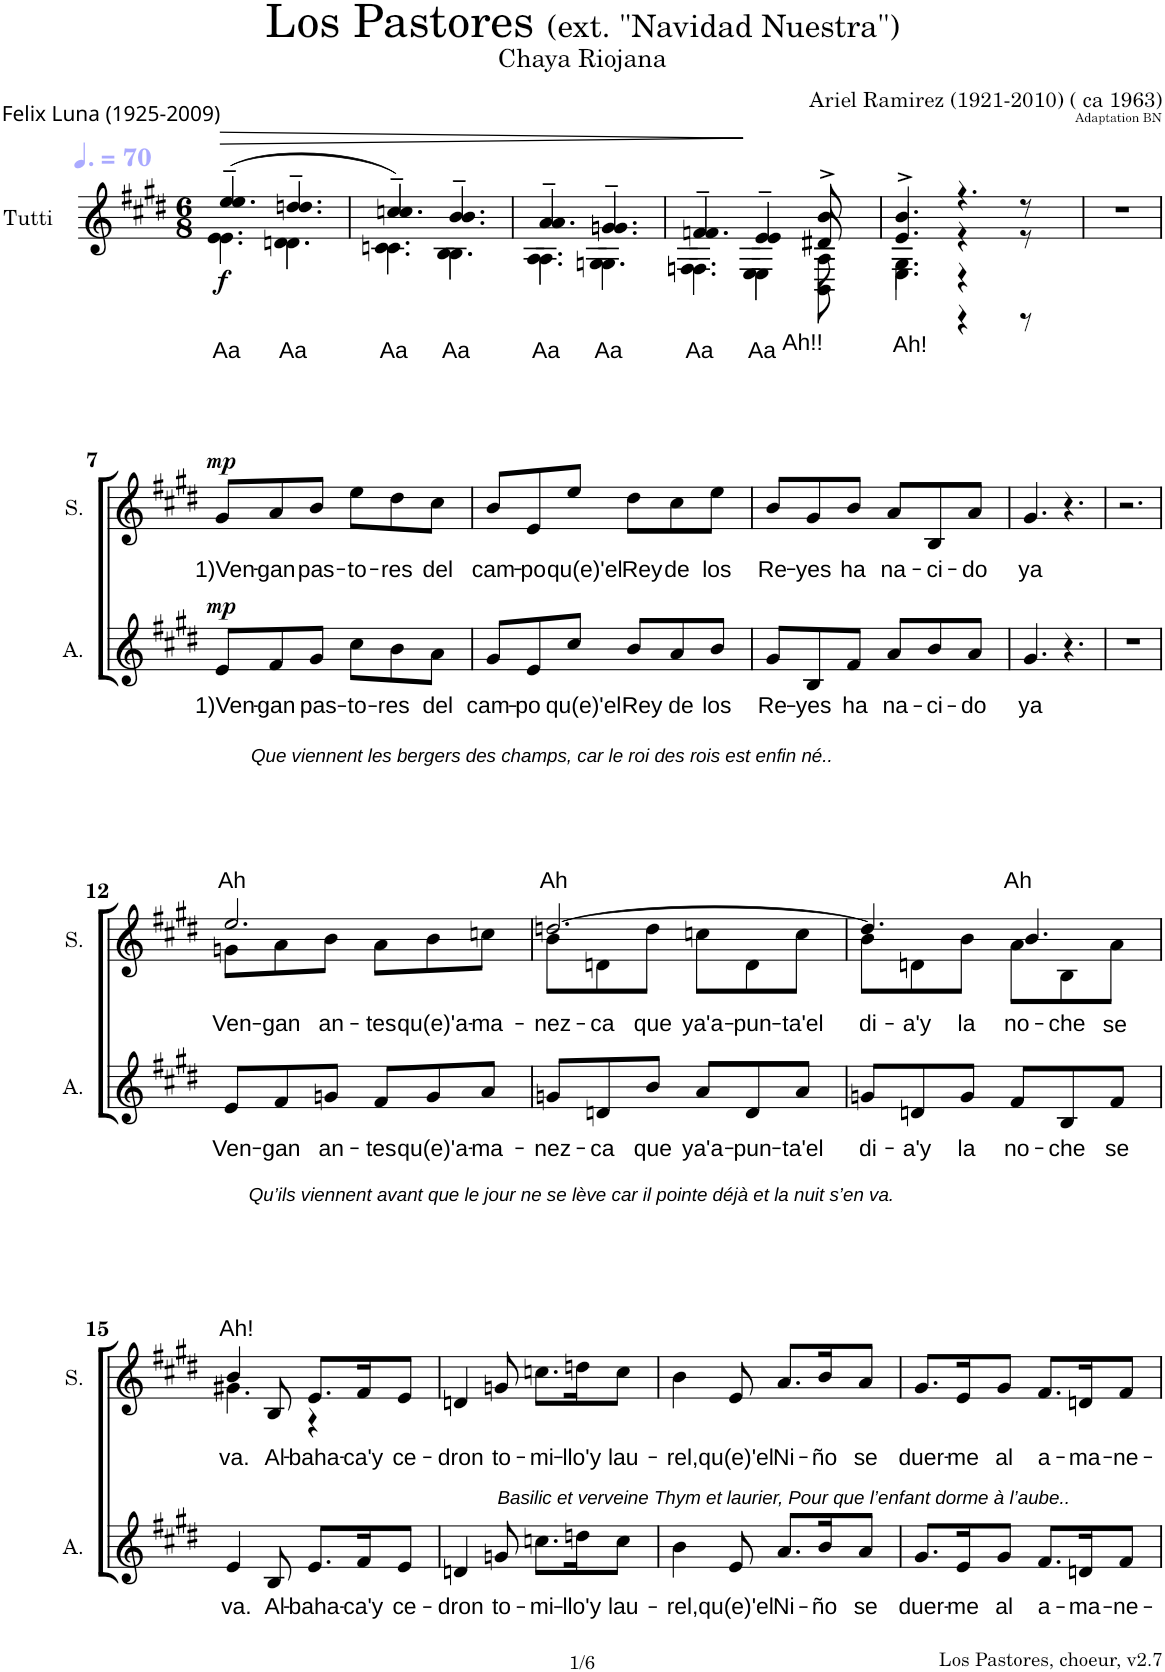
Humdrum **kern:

**kern	**text	**dynam	**kern	**text	**text	**dynam	**kern	**text	**dynam	**kern
*part4	*part4	*part4	*part3	*part3	*part3	*part3	*part2	*part2	*part2	*part1
*staff4	*staff4	*staff4	*staff3	*staff3	*staff3	*staff3	*staff2	*staff2	*staff2	*staff1
*I"Alto	*	*	*I"Soprano	*	*	*	*I"Tutti	*	*	*I"Inst
*I'A.	*	*	*I'S.	*	*	*	*I'Tutti	*	*	*
*stria5	*	*	*stria5	*	*	*	*	*	*	*
*clefG2	*	*	*clefG2	*	*	*	*clefG2	*	*	*clefG2
*k[f#c#g#d#]	*	*	*k[f#c#g#d#]	*	*	*	*k[f#c#g#d#]	*	*	*k[f#c#g#d#]
*M6/8	*	*	*M6/8	*	*	*	*M6/8	*	*	*M6/8
*MM105	*	*	*MM105	*	*	*	*MM105	*	*	*MM105
=1	=1	=1	=1	=1	=1	=1	=1	=1	=1	=1
!	!	!	!	!	!	!	!	!LO:LY:b	!LO:HP:b	!
*	*	*	*	*	*	*	*^	*	*	*
*	*	*	*	*	*	*	*	*^	*	*	*
*	*	*	*	*	*	*	*	*	*^	*	*	*
!	!	!	!	!	!	!	!	!	!	!	!	!LO:DY:n=1:b	!
2.r	.	.	2.r	.	.	.	(4.ee~/	4.e\	4.ee/	4.e\	Aa	> f	2.r
!	!	!	!	!	!	!	!	!	!	!	!LO:LY:b	!	!
.	.	.	.	.	.	.	4.ddn~/	4.dn\	4.dd/	4.d\	Aa	.	.
=2	=2	=2	=2	=2	=2	=2	=2	=2	=2	=2	=2	=2	=2
!	!	!	!	!	!	!	!	!	!	!	!LO:LY:b	!	!
2.r	.	.	2.r	.	.	.	4.ccn~/)	4.cn\	4.cc/	4.c\	Aa	.	2.r
!	!	!	!	!	!	!	!	!	!	!	!LO:LY:b	!	!
.	.	.	.	.	.	.	4.b~/	4.B\	4.b/	4.B\	Aa	.	.
=3	=3	=3	=3	=3	=3	=3	=3	=3	=3	=3	=3	=3	=3
!	!	!	!	!	!	!	!	!	!	!	!LO:LY:b	!	!
2.r	.	.	2.r	.	.	.	4.a~/	4.A\	4.a/	4.A\	Aa	.	2.r
!	!	!	!	!	!	!	!	!	!	!	!LO:LY:b	!	!
.	.	.	.	.	.	.	4.gn~/	4.Gn\	4.g/	4.G\	Aa	.	.
=4	=4	=4	=4	=4	=4	=4	=4	=4	=4	=4	=4	=4	=4
!	!	!	!	!	!	!	!	!	!	!	!LO:LY:b	!	!
2.r	.	.	2.r	.	.	.	4.fn~/	4.Fn\	4.f/	4.F\	Aa	.	2.r
!	!	!	!	!	!	!	!	!	!	!	!LO:LY:b	!	!
.	.	.	.	.	.	.	4e~/	4E\	4e/	4E\	Aa	]	.
!	!	!	!	!	!	!	!	!	!	!	!LO:LY:b	!	!
.	.	.	.	.	.	.	8b^>/	8BB\	8d#X/	8A\	Ah!!	.	.
=5	=5	=5	=5	=5	=5	=5	=5	=5	=5	=5	=5	=5	=5
*^	*	*	*	*	*	*	*	*	*	*	*	*	*
!	!	!	!	!	!	!	!	!	!	!	!	!LO:LY:b	!	!
4r	4r	.	.	4r	.	.	.	4.b^/	4.E\	4.e/	4.G#\	Ah!	.	2.r
8r	8r	.	.	8r	.	.	.	.	.	.	.	.	.	.
4.r	4r	.	.	4.r	.	.	.	4.r	4r	4r	4r	.	.	.
.	8r	.	.	.	.	.	.	.	8r	8r	8r	.	.	.
*v	*v	*	*	*	*	*	*	*v	*v	*v	*v	*	*	*
=6	=6	=6	=6	=6	=6	=6	=6	=6	=6	=6
2.r	.	.	2.r	.	.	.	2.r	.	.	2.r
!!LO:LB:g=z
=7	=7	=7	=7	=7	=7	=7	=7	=7	=7	=7
!LO:TX:b:i:t=Que viennent les bergers des champs, car le roi des rois est enfin né..	!	!	!	!	!	!	!	!	!	!
!	!LO:LY:b	!LO:DY:a	!	!LO:LY:b	!	!LO:DY:a	!	!	!	!
8e/L	1)Ven-	mp	8g#/L	1)Ven-	.	mp	2.r	.	.	2.r
!	!LO:LY:b	!	!	!LO:LY:b	!	!	!	!	!	!
8f#/	-gan	.	8a/	-gan	.	.	.	.	.	.
!	!LO:LY:b	!	!	!LO:LY:b	!	!	!	!	!	!
8g#/J	pas-	.	8b/J	pas-	.	.	.	.	.	.
!	!LO:LY:b	!	!	!LO:LY:b	!	!	!	!	!	!
8cc#\L	-to-	.	8ee\L	-to-	.	.	.	.	.	.
!	!LO:LY:b	!	!	!LO:LY:b	!	!	!	!	!	!
8b\	-res	.	8dd#\	-res	.	.	.	.	.	.
!	!LO:LY:b	!	!	!LO:LY:b	!	!	!	!	!	!
8a\J	del	.	8cc#\J	del	.	.	.	.	.	.
=8	=8	=8	=8	=8	=8	=8	=8	=8	=8	=8
!	!LO:LY:b	!	!	!LO:LY:b	!	!	!	!	!	!
8g#/L	cam-	.	8b/L	cam-	.	.	2.r	.	.	2.r
!	!LO:LY:b	!	!	!LO:LY:b	!	!	!	!	!	!
8e/	-po	.	8e/	-po	.	.	.	.	.	.
!	!LO:LY:b	!	!	!LO:LY:b	!	!	!	!	!	!
8cc#/J	qu(e)'el	.	8ee/J	qu(e)'el	.	.	.	.	.	.
!	!LO:LY:b	!	!	!LO:LY:b	!	!	!	!	!	!
8b/L	Rey	.	8dd#\L	Rey	.	.	.	.	.	.
!	!LO:LY:b	!	!	!LO:LY:b	!	!	!	!	!	!
8a/	de	.	8cc#\	de	.	.	.	.	.	.
!	!LO:LY:b	!	!	!LO:LY:b	!	!	!	!	!	!
8b/J	los	.	8ee\J	los	.	.	.	.	.	.
=9	=9	=9	=9	=9	=9	=9	=9	=9	=9	=9
!	!LO:LY:b	!	!	!LO:LY:b	!	!	!	!	!	!
8g#/L	Re-	.	8b/L	Re-	.	.	2.r	.	.	2.r
!	!LO:LY:b	!	!	!LO:LY:b	!	!	!	!	!	!
8B/	-yes	.	8g#/	-yes	.	.	.	.	.	.
!	!LO:LY:b	!	!	!LO:LY:b	!	!	!	!	!	!
8f#/J	ha	.	8b/J	ha	.	.	.	.	.	.
!	!LO:LY:b	!	!	!LO:LY:b	!	!	!	!	!	!
8a/L	na-	.	8a/L	na-	.	.	.	.	.	.
!	!LO:LY:b	!	!	!LO:LY:b	!	!	!	!	!	!
8b/	-ci-	.	8B/	-ci-	.	.	.	.	.	.
!	!LO:LY:b	!	!	!LO:LY:b	!	!	!	!	!	!
8a/J	-do	.	8a/J	-do	.	.	.	.	.	.
=10	=10	=10	=10	=10	=10	=10	=10	=10	=10	=10
!	!LO:LY:b	!	!	!LO:LY:b	!	!	!	!	!	!
4.g#/	ya	.	4.g#/	ya	.	.	2.r	.	.	2.r
4.r	.	.	4.r	.	.	.	.	.	.	.
=11	=11	=11	=11	=11	=11	=11	=11	=11	=11	=11
2.r	.	.	2.r	.	.	.	2.r	.	.	2.r
!!LO:LB:g=z
=12	=12	=12	=12	=12	=12	=12	=12	=12	=12	=12
!LO:TX:b:i:t=Qu’ils viennent avant que le jour ne se lève car il pointe déjà et la nuit s’en va.	!	!	!	!	!	!	!	!	!	!
!	!LO:LY:b	!	!	!	!LO:LY:a	!	!	!	!	!
*	*	*	*^	*	*	*	*	*	*	*
!	!	!	!	!	!LO:LY:b	!	!	!	!	!	!
8e/L	Ven-	.	2.ee/	8gn\L	Ven-	Ah	.	2.r	.	.	2.r
!	!LO:LY:b	!	!	!	!LO:LY:b	!	!	!	!	!	!
8f#/	-gan	.	.	8a\	-gan	.	.	.	.	.	.
!	!LO:LY:b	!	!	!	!LO:LY:b	!	!	!	!	!	!
8gn/J	an-	.	.	8b\J	an-	.	.	.	.	.	.
!	!LO:LY:b	!	!	!	!LO:LY:b	!	!	!	!	!	!
8f#/L	-tes	.	.	8a\L	-tes	.	.	.	.	.	.
!	!LO:LY:b	!	!	!	!LO:LY:b	!	!	!	!	!	!
8g/	qu(e)'a-	.	.	8b\	qu(e)'a-	.	.	.	.	.	.
!	!LO:LY:b	!	!	!	!LO:LY:b	!	!	!	!	!	!
8a/J	-ma-	.	.	8ccn\J	-ma-	.	.	.	.	.	.
=13	=13	=13	=13	=13	=13	=13	=13	=13	=13	=13	=13
!	!LO:LY:b	!	!	!	!	!LO:LY:a	!	!	!	!	!
!	!	!	!	!	!LO:LY:b	!	!	!	!	!	!
8gn/L	-nez-	.	[2.ddn/	8b\L	-nez-	Ah	.	2.r	.	.	2.r
!	!LO:LY:b	!	!	!	!LO:LY:b	!	!	!	!	!	!
8dn/	-ca	.	.	8dn\	-ca	.	.	.	.	.	.
!	!LO:LY:b	!	!	!	!LO:LY:b	!	!	!	!	!	!
8b/J	que	.	.	8dd\J	que	.	.	.	.	.	.
!	!LO:LY:b	!	!	!	!LO:LY:b	!	!	!	!	!	!
8a/L	ya'a-	.	.	8ccn\L	ya'a-	.	.	.	.	.	.
!	!LO:LY:b	!	!	!	!LO:LY:b	!	!	!	!	!	!
8d/	-pun-	.	.	8d\	-pun-	.	.	.	.	.	.
!	!LO:LY:b	!	!	!	!LO:LY:b	!	!	!	!	!	!
8a/J	-ta'el	.	.	8cc\J	-ta'el	.	.	.	.	.	.
=14	=14	=14	=14	=14	=14	=14	=14	=14	=14	=14	=14
!	!LO:LY:b	!	!	!	!LO:LY:b	!	!	!	!	!	!
8gn/L	di-	.	4.dd/]	8b\L	di-	.	.	2.r	.	.	2.r
!	!LO:LY:b	!	!	!	!LO:LY:b	!	!	!	!	!	!
8dn/	-a'y	.	.	8dn\	-a'y	.	.	.	.	.	.
!	!LO:LY:b	!	!	!	!LO:LY:b	!	!	!	!	!	!
8g/J	la	.	.	8b\J	la	.	.	.	.	.	.
!	!LO:LY:b	!	!	!	!	!LO:LY:a	!	!	!	!	!
!	!	!	!	!	!LO:LY:b	!	!	!	!	!	!
8f#/L	no-	.	4.b/	8a\L	no-	Ah	.	.	.	.	.
!	!LO:LY:b	!	!	!	!LO:LY:b	!	!	!	!	!	!
8B/	-che	.	.	8B\	-che	.	.	.	.	.	.
!	!LO:LY:b	!	!	!	!LO:LY:b	!	!	!	!	!	!
8f#/J	se	.	.	8a\J	se	.	.	.	.	.	.
!!LO:LB:g=z
=15	=15	=15	=15	=15	=15	=15	=15	=15	=15	=15	=15
!	!LO:LY:b	!	!	!	!	!LO:LY:a	!	!	!	!	!
!	!	!	!	!	!LO:LY:b	!	!	!	!	!	!
4e/	va.	.	4b/	4.g#X\	va.	Ah!	.	2.r	.	.	2.r
!	!LO:LY:b	!	!	!	!LO:LY:b	!	!	!	!	!	!
8B/	Al-	.	8B/	.	Al-	.	.	.	.	.	.
!	!LO:LY:b	!	!	!	!LO:LY:b	!	!	!	!	!	!
8.e/L	-baha-	.	8.e/L	4r	-baha-	.	.	.	.	.	.
!	!LO:LY:b	!	!	!	!LO:LY:b	!	!	!	!	!	!
16f#/K	-ca'y	.	16f#/K	.	-ca'y	.	.	.	.	.	.
!	!LO:LY:b	!	!	!	!LO:LY:b	!	!	!	!	!	!
8e/J	ce-	.	8e/J	8ryy	ce-	.	.	.	.	.	.
=16	=16	=16	=16	=16	=16	=16	=16	=16	=16	=16	=16
!	!	!	!LO:TX:b:i:t=Basilic et verveine Thym et laurier, Pour que l’enfant dorme à l’aube..	!	!	!	!	!	!	!	!
!	!LO:LY:b	!	!	!	!LO:LY:b	!	!	!	!	!	!
*	*	*	*v	*v	*	*	*	*	*	*	*
4dn/	-dron	.	4dn/	-dron	.	.	2.r	.	.	2.r
!	!LO:LY:b	!	!	!LO:LY:b	!	!	!	!	!	!
8gn/	to-	.	8gn/	to-	.	.	.	.	.	.
!	!LO:LY:b	!	!	!LO:LY:b	!	!	!	!	!	!
8.ccn\L	-mi-	.	8.ccn\L	-mi-	.	.	.	.	.	.
!	!LO:LY:b	!	!	!LO:LY:b	!	!	!	!	!	!
16ddn\K	-llo'y	.	16ddn\K	-llo'y	.	.	.	.	.	.
!	!LO:LY:b	!	!	!LO:LY:b	!	!	!	!	!	!
8cc\J	lau-	.	8cc\J	lau-	.	.	.	.	.	.
=17	=17	=17	=17	=17	=17	=17	=17	=17	=17	=17
!	!LO:LY:b	!	!	!LO:LY:b	!	!	!	!	!	!
4b\	-rel,	.	4b\	-rel,	.	.	2.r	.	.	2.r
!	!LO:LY:b	!	!	!LO:LY:b	!	!	!	!	!	!
8e/	qu(e)'el	.	8e/	qu(e)'el	.	.	.	.	.	.
!	!LO:LY:b	!	!	!LO:LY:b	!	!	!	!	!	!
8.a/L	Ni-	.	8.a/L	Ni-	.	.	.	.	.	.
!	!LO:LY:b	!	!	!LO:LY:b	!	!	!	!	!	!
16b/K	-ño	.	16b/K	-ño	.	.	.	.	.	.
!	!LO:LY:b	!	!	!LO:LY:b	!	!	!	!	!	!
8a/J	se	.	8a/J	se	.	.	.	.	.	.
=18	=18	=18	=18	=18	=18	=18	=18	=18	=18	=18
!	!LO:LY:b	!	!	!LO:LY:b	!	!	!	!	!	!
8.g#/L	duer-	.	8.g#/L	duer-	.	.	2.r	.	.	2.r
!	!LO:LY:b	!	!	!LO:LY:b	!	!	!	!	!	!
16e/K	-me	.	16e/K	-me	.	.	.	.	.	.
!	!LO:LY:b	!	!	!LO:LY:b	!	!	!	!	!	!
8g#/J	al	.	8g#/J	al	.	.	.	.	.	.
!	!LO:LY:b	!	!	!LO:LY:b	!	!	!	!	!	!
8.f#/L	a-	.	8.f#/L	a-	.	.	.	.	.	.
!	!LO:LY:b	!	!	!LO:LY:b	!	!	!	!	!	!
16dn/K	-ma-	.	16dn/K	-ma-	.	.	.	.	.	.
!	!LO:LY:b	!	!	!LO:LY:b	!	!	!	!	!	!
8f#/J	-ne-	.	8f#/J	-ne-	.	.	.	.	.	.
=	=	=	=	=	=	=	=	=	=	=
*-	*-	*-	*-	*-	*-	*-	*-	*-	*-	*-
